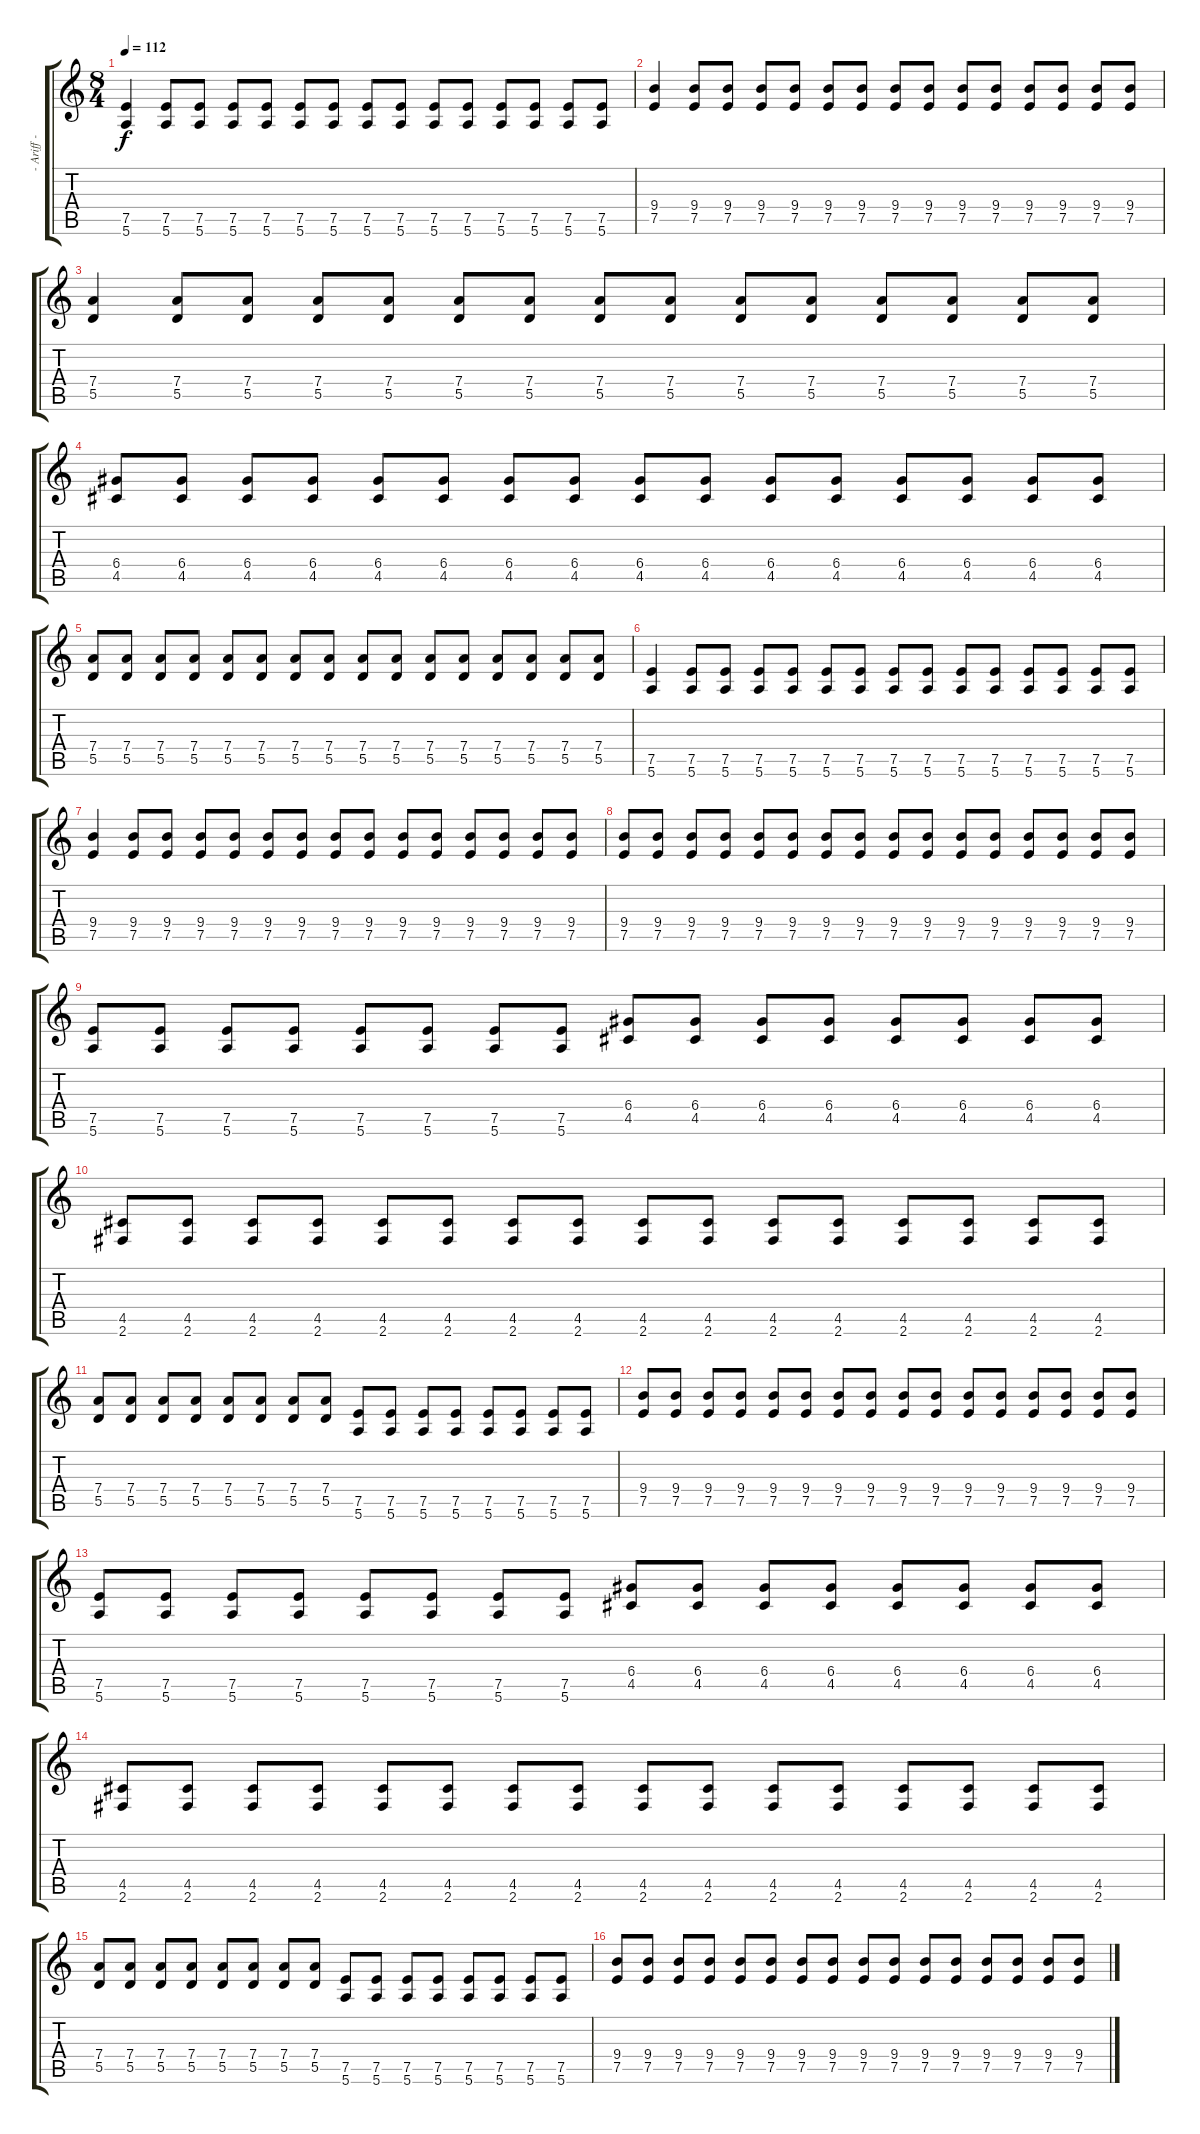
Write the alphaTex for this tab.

\track ("- Ariff - [ Rythm ]" "- Ariff - ") {instrument distortionguitar}
\staff {score tabs}
\tuning (E4 B3 G3 D3 A2 E2) {hide}
\ts (8 4)
\tempo 112
\clef g2
\ks c
(7.5 5.6).4{dy f} (7.5 5.6).8 (7.5 5.6).8 (7.5 5.6).8 (7.5 5.6).8 (7.5 5.6).8 (7.5 5.6).8 (7.5 5.6).8 (7.5 5.6).8 (7.5 5.6).8 (7.5 5.6).8 (7.5 5.6).8 (7.5 5.6).8 (7.5 5.6).8 (7.5 5.6).8 |
(9.4 7.5).4 (9.4 7.5).8 (9.4 7.5).8 (9.4 7.5).8 (9.4 7.5).8 (9.4 7.5).8 (9.4 7.5).8 (9.4 7.5).8 (9.4 7.5).8 (9.4 7.5).8 (9.4 7.5).8 (9.4 7.5).8 (9.4 7.5).8 (9.4 7.5).8 (9.4 7.5).8 |
(7.4 5.5).4 (7.4 5.5).8 (7.4 5.5).8 (7.4 5.5).8 (7.4 5.5).8 (7.4 5.5).8 (7.4 5.5).8 (7.4 5.5).8 (7.4 5.5).8 (7.4 5.5).8 (7.4 5.5).8 (7.4 5.5).8 (7.4 5.5).8 (7.4 5.5).8 (7.4 5.5).8 |
(6.4 4.5).8 (6.4 4.5).8 (6.4 4.5).8 (6.4 4.5).8 (6.4 4.5).8 (6.4 4.5).8 (6.4 4.5).8 (6.4 4.5).8 (6.4 4.5).8 (6.4 4.5).8 (6.4 4.5).8 (6.4 4.5).8 (6.4 4.5).8 (6.4 4.5).8 (6.4 4.5).8 (6.4 4.5).8 |
(7.4 5.5).8 (7.4 5.5).8 (7.4 5.5).8 (7.4 5.5).8 (7.4 5.5).8 (7.4 5.5).8 (7.4 5.5).8 (7.4 5.5).8 (7.4 5.5).8 (7.4 5.5).8 (7.4 5.5).8 (7.4 5.5).8 (7.4 5.5).8 (7.4 5.5).8 (7.4 5.5).8 (7.4 5.5).8 |
(7.5 5.6).4 (7.5 5.6).8 (7.5 5.6).8 (7.5 5.6).8 (7.5 5.6).8 (7.5 5.6).8 (7.5 5.6).8 (7.5 5.6).8 (7.5 5.6).8 (7.5 5.6).8 (7.5 5.6).8 (7.5 5.6).8 (7.5 5.6).8 (7.5 5.6).8 (7.5 5.6).8 |
(9.4 7.5).4 (9.4 7.5).8 (9.4 7.5).8 (9.4 7.5).8 (9.4 7.5).8 (9.4 7.5).8 (9.4 7.5).8 (9.4 7.5).8 (9.4 7.5).8 (9.4 7.5).8 (9.4 7.5).8 (9.4 7.5).8 (9.4 7.5).8 (9.4 7.5).8 (9.4 7.5).8 |
(9.4 7.5).8 (9.4 7.5).8 (9.4 7.5).8 (9.4 7.5).8 (9.4 7.5).8 (9.4 7.5).8 (9.4 7.5).8 (9.4 7.5).8 (9.4 7.5).8 (9.4 7.5).8 (9.4 7.5).8 (9.4 7.5).8 (9.4 7.5).8 (9.4 7.5).8 (9.4 7.5).8 (9.4 7.5).8 |
(7.5 5.6).8 (7.5 5.6).8 (7.5 5.6).8 (7.5 5.6).8 (7.5 5.6).8 (7.5 5.6).8 (7.5 5.6).8 (7.5 5.6).8 (6.4 4.5).8 (6.4 4.5).8 (6.4 4.5).8 (6.4 4.5).8 (6.4 4.5).8 (6.4 4.5).8 (6.4 4.5).8 (6.4 4.5).8 |
(4.5 2.6).8 (4.5 2.6).8 (4.5 2.6).8 (4.5 2.6).8 (4.5 2.6).8 (4.5 2.6).8 (4.5 2.6).8 (4.5 2.6).8 (4.5 2.6).8 (4.5 2.6).8 (4.5 2.6).8 (4.5 2.6).8 (4.5 2.6).8 (4.5 2.6).8 (4.5 2.6).8 (4.5 2.6).8 |
(7.4 5.5).8 (7.4 5.5).8 (7.4 5.5).8 (7.4 5.5).8 (7.4 5.5).8 (7.4 5.5).8 (7.4 5.5).8 (7.4 5.5).8 (7.5 5.6).8 (7.5 5.6).8 (7.5 5.6).8 (7.5 5.6).8 (7.5 5.6).8 (7.5 5.6).8 (7.5 5.6).8 (7.5 5.6).8 |
(9.4 7.5).8 (9.4 7.5).8 (9.4 7.5).8 (9.4 7.5).8 (9.4 7.5).8 (9.4 7.5).8 (9.4 7.5).8 (9.4 7.5).8 (9.4 7.5).8 (9.4 7.5).8 (9.4 7.5).8 (9.4 7.5).8 (9.4 7.5).8 (9.4 7.5).8 (9.4 7.5).8 (9.4 7.5).8 |
(7.5 5.6).8 (7.5 5.6).8 (7.5 5.6).8 (7.5 5.6).8 (7.5 5.6).8 (7.5 5.6).8 (7.5 5.6).8 (7.5 5.6).8 (6.4 4.5).8 (6.4 4.5).8 (6.4 4.5).8 (6.4 4.5).8 (6.4 4.5).8 (6.4 4.5).8 (6.4 4.5).8 (6.4 4.5).8 |
(4.5 2.6).8 (4.5 2.6).8 (4.5 2.6).8 (4.5 2.6).8 (4.5 2.6).8 (4.5 2.6).8 (4.5 2.6).8 (4.5 2.6).8 (4.5 2.6).8 (4.5 2.6).8 (4.5 2.6).8 (4.5 2.6).8 (4.5 2.6).8 (4.5 2.6).8 (4.5 2.6).8 (4.5 2.6).8 |
(7.4 5.5).8 (7.4 5.5).8 (7.4 5.5).8 (7.4 5.5).8 (7.4 5.5).8 (7.4 5.5).8 (7.4 5.5).8 (7.4 5.5).8 (7.5 5.6).8 (7.5 5.6).8 (7.5 5.6).8 (7.5 5.6).8 (7.5 5.6).8 (7.5 5.6).8 (7.5 5.6).8 (7.5 5.6).8 |
(9.4 7.5).8 (9.4 7.5).8 (9.4 7.5).8 (9.4 7.5).8 (9.4 7.5).8 (9.4 7.5).8 (9.4 7.5).8 (9.4 7.5).8 (9.4 7.5).8 (9.4 7.5).8 (9.4 7.5).8 (9.4 7.5).8 (9.4 7.5).8 (9.4 7.5).8 (9.4 7.5).8 (9.4 7.5).8
